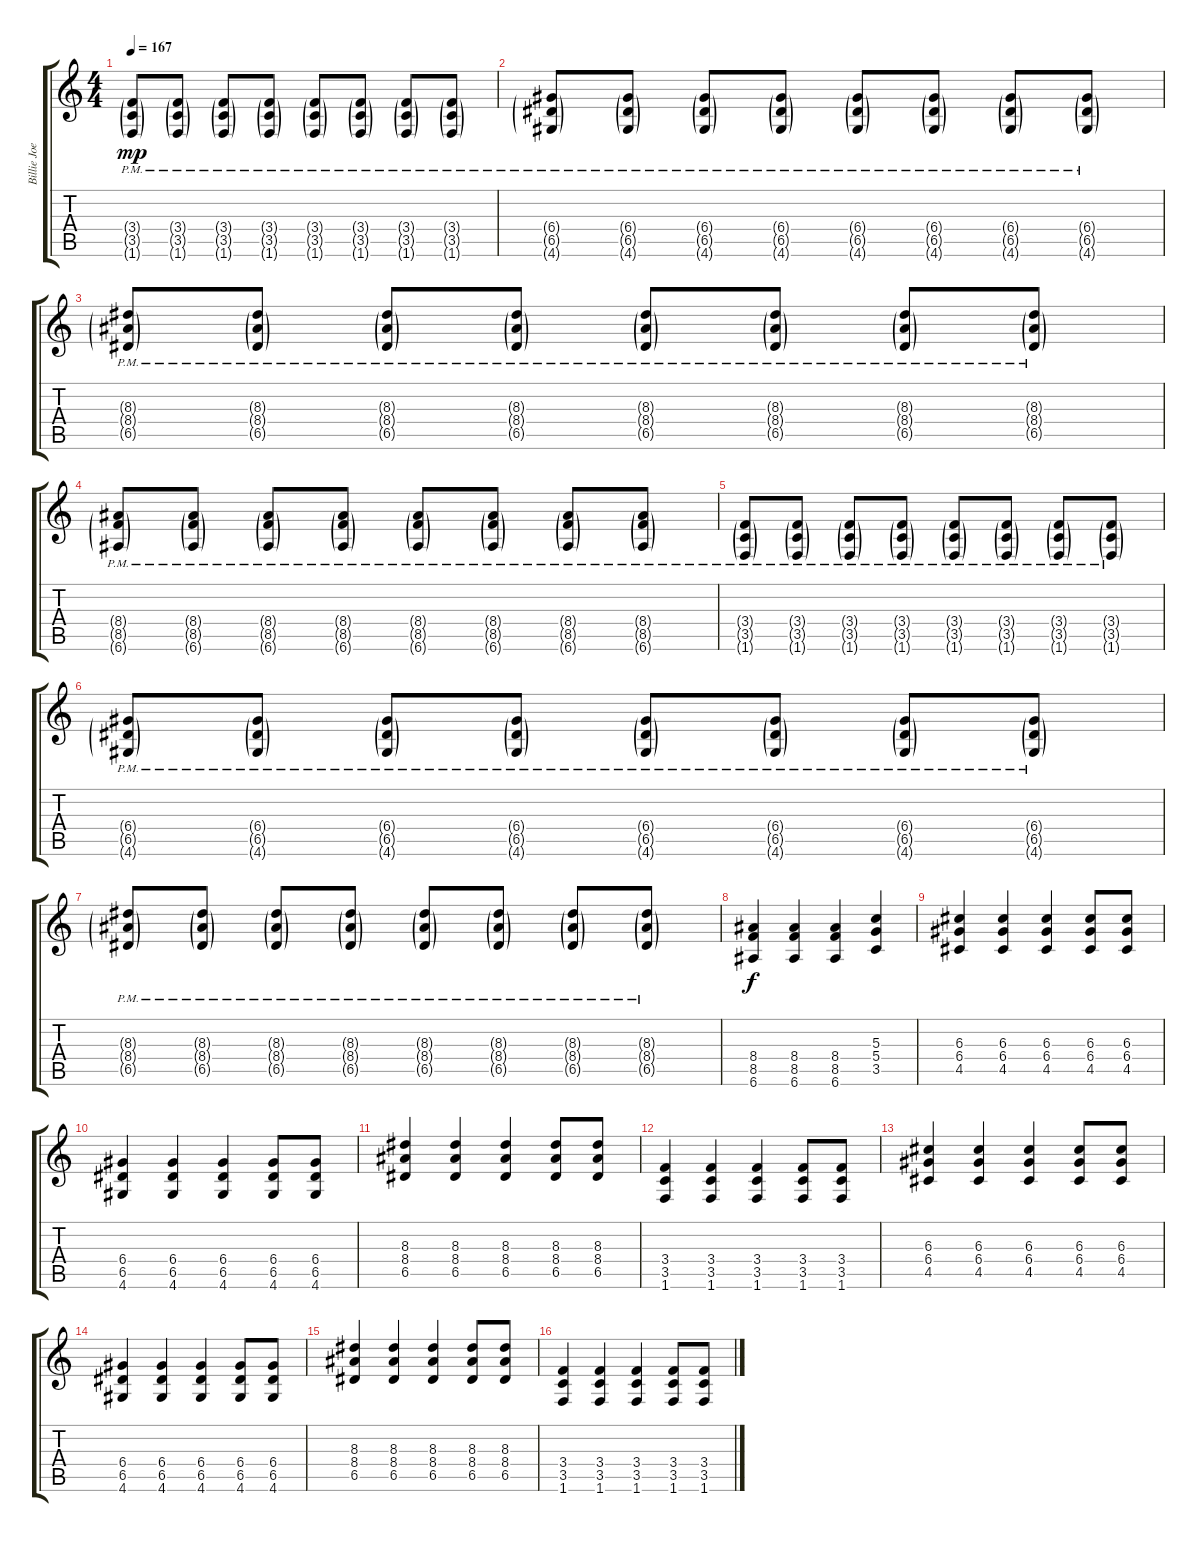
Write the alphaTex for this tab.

\track ("Billie Joe Armstrong (Guitar 1)" "Billie Joe") {instrument overdrivenguitar}
\staff {score tabs}
\tuning (E4 B3 G3 D3 A2 E2) {hide}
\ts (4 4)
\tempo 167
\clef g2
\ks c
(3.4{g pm} 3.5{g pm} 1.6{g pm}).8{dy mp} (3.4{g pm} 3.5{g pm} 1.6{g pm}).8 (3.4{g pm} 3.5{g pm} 1.6{g pm}).8 (3.4{g pm} 3.5{g pm} 1.6{g pm}).8 (3.4{g pm} 3.5{g pm} 1.6{g pm}).8 (3.4{g pm} 3.5{g pm} 1.6{g pm}).8 (3.4{g pm} 3.5{g pm} 1.6{g pm}).8 (3.4{g pm} 3.5{g pm} 1.6{g pm}).8 |
(6.4{g pm} 6.5{g pm} 4.6{g pm}).8 (6.4{g pm} 6.5{g pm} 4.6{g pm}).8 (6.4{g pm} 6.5{g pm} 4.6{g pm}).8 (6.4{g pm} 6.5{g pm} 4.6{g pm}).8 (6.4{g pm} 6.5{g pm} 4.6{g pm}).8 (6.4{g pm} 6.5{g pm} 4.6{g pm}).8 (6.4{g pm} 6.5{g pm} 4.6{g pm}).8 (6.4{g pm} 6.5{g pm} 4.6{g pm}).8 |
(8.3{g pm} 8.4{g pm} 6.5{g pm}).8 (8.3{g pm} 8.4{g pm} 6.5{g pm}).8 (8.3{g pm} 8.4{g pm} 6.5{g pm}).8 (8.3{g pm} 8.4{g pm} 6.5{g pm}).8 (8.3{g pm} 8.4{g pm} 6.5{g pm}).8 (8.3{g pm} 8.4{g pm} 6.5{g pm}).8 (8.3{g pm} 8.4{g pm} 6.5{g pm}).8 (8.3{g pm} 8.4{g pm} 6.5{g pm}).8 |
(8.4{g pm} 8.5{g pm} 6.6{g pm}).8 (8.4{g pm} 8.5{g pm} 6.6{g pm}).8 (8.4{g pm} 8.5{g pm} 6.6{g pm}).8 (8.4{g pm} 8.5{g pm} 6.6{g pm}).8 (8.4{g pm} 8.5{g pm} 6.6{g pm}).8 (8.4{g pm} 8.5{g pm} 6.6{g pm}).8 (8.4{g pm} 8.5{g pm} 6.6{g pm}).8 (8.4{g pm} 8.5{g pm} 6.6{g pm}).8 |
(3.4{g pm} 3.5{g pm} 1.6{g pm}).8 (3.4{g pm} 3.5{g pm} 1.6{g pm}).8 (3.4{g pm} 3.5{g pm} 1.6{g pm}).8 (3.4{g pm} 3.5{g pm} 1.6{g pm}).8 (3.4{g pm} 3.5{g pm} 1.6{g pm}).8 (3.4{g pm} 3.5{g pm} 1.6{g pm}).8 (3.4{g pm} 3.5{g pm} 1.6{g pm}).8 (3.4{g pm} 3.5{g pm} 1.6{g pm}).8 |
(6.4{g pm} 6.5{g pm} 4.6{g pm}).8 (6.4{g pm} 6.5{g pm} 4.6{g pm}).8 (6.4{g pm} 6.5{g pm} 4.6{g pm}).8 (6.4{g pm} 6.5{g pm} 4.6{g pm}).8 (6.4{g pm} 6.5{g pm} 4.6{g pm}).8 (6.4{g pm} 6.5{g pm} 4.6{g pm}).8 (6.4{g pm} 6.5{g pm} 4.6{g pm}).8 (6.4{g pm} 6.5{g pm} 4.6{g pm}).8 |
(8.3{g pm} 8.4{g pm} 6.5{g pm}).8 (8.3{g pm} 8.4{g pm} 6.5{g pm}).8 (8.3{g pm} 8.4{g pm} 6.5{g pm}).8 (8.3{g pm} 8.4{g pm} 6.5{g pm}).8 (8.3{g pm} 8.4{g pm} 6.5{g pm}).8 (8.3{g pm} 8.4{g pm} 6.5{g pm}).8 (8.3{g pm} 8.4{g pm} 6.5{g pm}).8 (8.3{g pm} 8.4{g pm} 6.5{g pm}).8 |
(8.4 8.5 6.6).4{dy f volume 13 instrument overdrivenguitar} (8.4 8.5 6.6).4 (8.4 8.5 6.6).4 (5.3 5.4 3.5).4 |
(6.3 6.4 4.5).4{volume 13 instrument overdrivenguitar} (6.3 6.4 4.5).4 (6.3 6.4 4.5).4 (6.3 6.4 4.5).8 (6.3 6.4 4.5).8 |
(6.4 6.5 4.6).4 (6.4 6.5 4.6).4 (6.4 6.5 4.6).4 (6.4 6.5 4.6).8 (6.4 6.5 4.6).8 |
(8.3 8.4 6.5).4 (8.3 8.4 6.5).4 (8.3 8.4 6.5).4 (8.3 8.4 6.5).8 (8.3 8.4 6.5).8 |
(3.4 3.5 1.6).4 (3.4 3.5 1.6).4 (3.4 3.5 1.6).4 (3.4 3.5 1.6).8 (3.4 3.5 1.6).8 |
(6.3 6.4 4.5).4 (6.3 6.4 4.5).4 (6.3 6.4 4.5).4 (6.3 6.4 4.5).8 (6.3 6.4 4.5).8 |
(6.4 6.5 4.6).4 (6.4 6.5 4.6).4 (6.4 6.5 4.6).4 (6.4 6.5 4.6).8 (6.4 6.5 4.6).8 |
(8.3 8.4 6.5).4 (8.3 8.4 6.5).4 (8.3 8.4 6.5).4 (8.3 8.4 6.5).8 (8.3 8.4 6.5).8 |
(3.4 3.5 1.6).4 (3.4 3.5 1.6).4 (3.4 3.5 1.6).4 (3.4 3.5 1.6).8 (3.4 3.5 1.6).8
